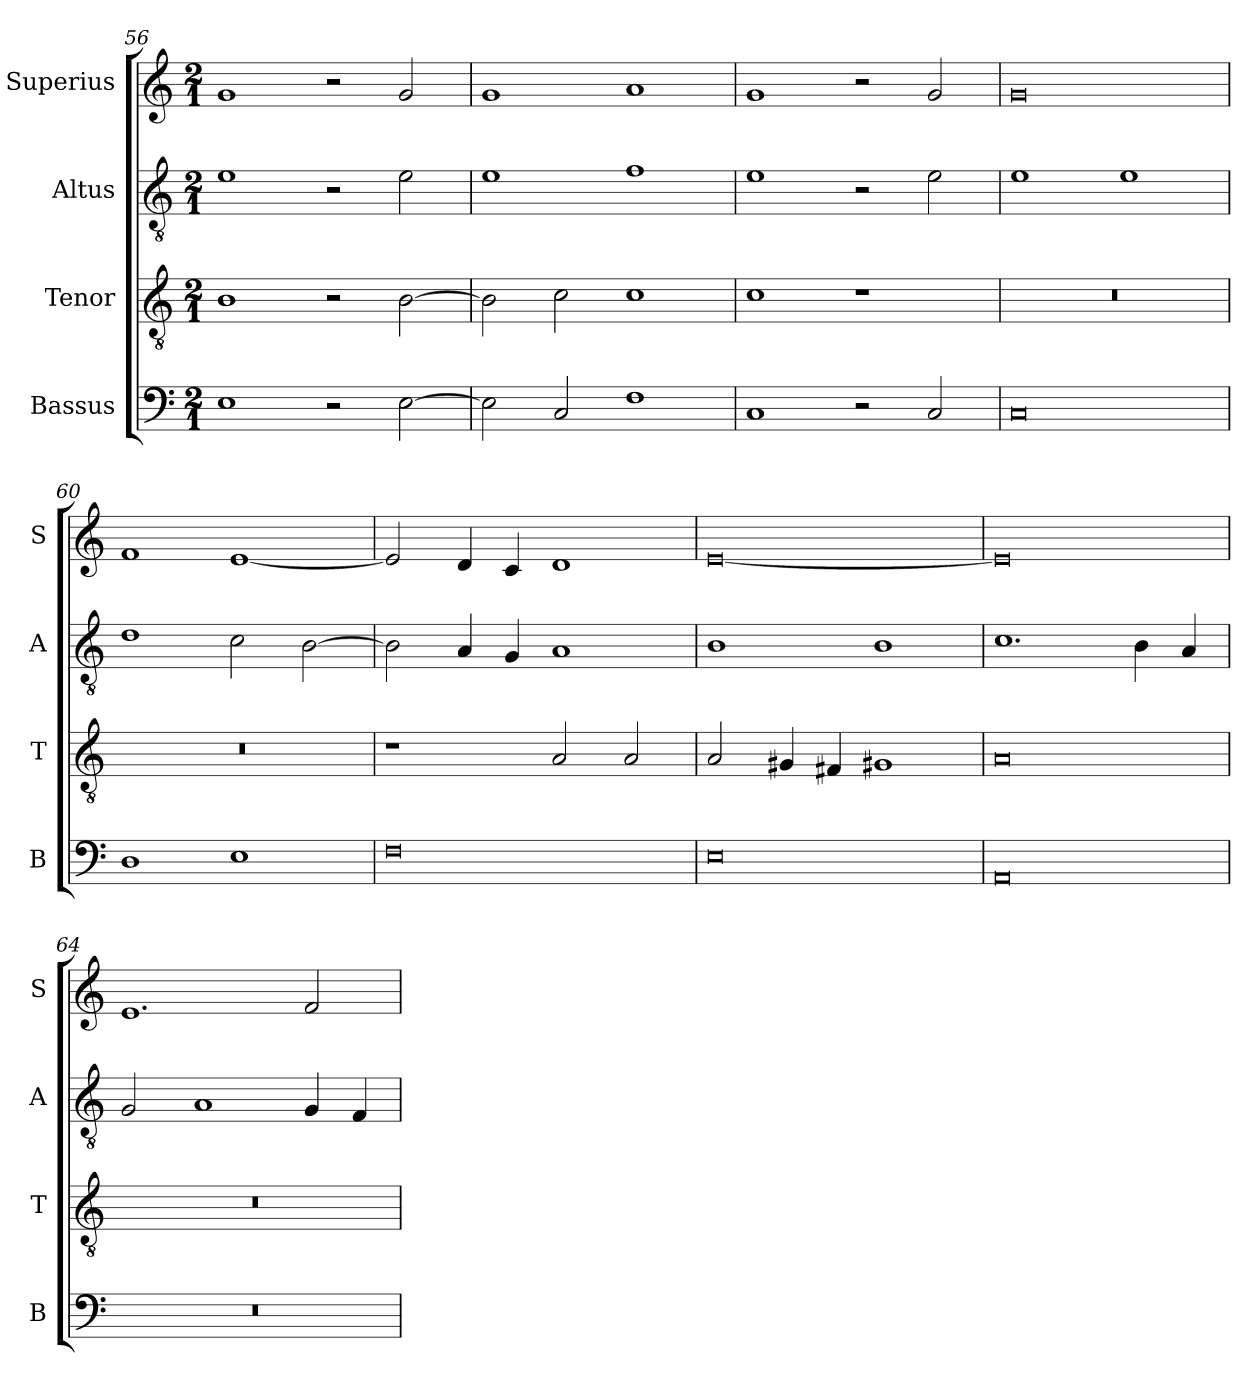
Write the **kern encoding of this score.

**kern	**kern	**kern	**kern
*part4	*part3	*part2	*part1
*staff4	*staff3	*staff2	*staff1
*I"Bassus	*I"Tenor	*I"Altus	*I"Superius
*I'B	*I'T	*I'A	*I'S
*clefF4	*clefGv2	*clefGv2	*clefG2
*k[]	*k[]	*k[]	*k[]
*M2/1	*M2/1	*M2/1	*M2/1
=56	=56	=56	=56
1E	1B	1e	1g
2r	2r	2r	2r
[2E	[2B	2e	2g
=57	=57	=57	=57
2E]	2B]	1e	1g
2C	2c	.	.
1F	1c	1f	1a
=58	=58	=58	=58
1C	1c	1e	1g
2r	1r	2r	2r
2C	.	2e	2g
=59	=59	=59	=59
0C	0r	1e	0g
.	.	1e	.
=60	=60	=60	=60
1D	0r	1d	1f
1E	.	2c	[1e
.	.	[2B	.
=61	=61	=61	=61
0F	1r	2B]	2e]
.	.	4A	4d
.	.	4G	4c
.	2A	1A	1d
.	2A	.	.
=62	=62	=62	=62
0E	2A	1B	[0e
.	4G#X	.	.
.	4F#X	.	.
.	1G#X	1B	.
=63	=63	=63	=63
0AA	0A	1.c	0e]
.	.	4B	.
.	.	4A	.
=64	=64	=64	=64
0r	0r	2G	1.e
.	.	1A	.
.	.	4G	2f
.	.	4F	.
=	=	=	=
*-	*-	*-	*-
